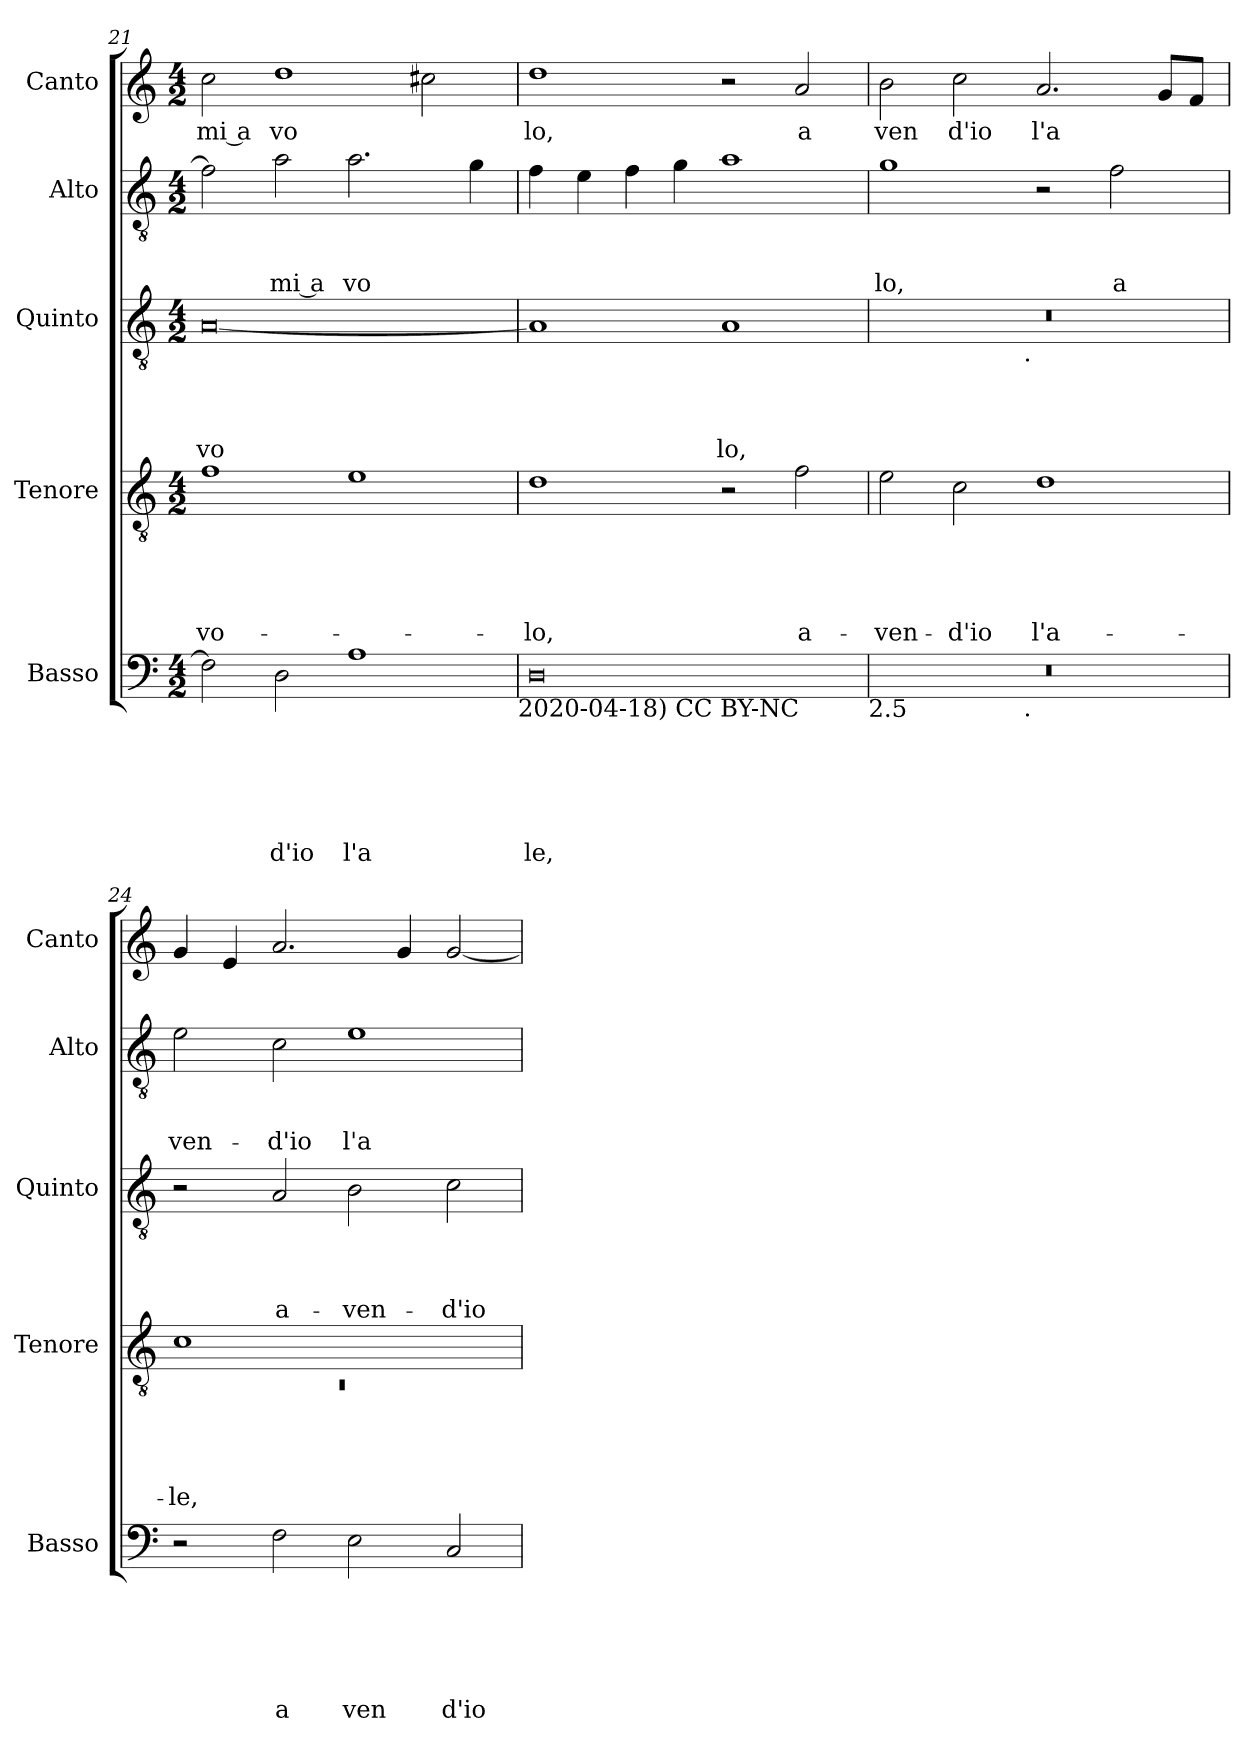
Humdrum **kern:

**kern	**text	**text	**text	**text	**text	**text	**kern	**text	**text	**text	**text	**text	**kern	**text	**text	**text	**text	**kern	**text	**text	**text	**kern	**text
*part5	*part5	*part5	*part5	*part5	*part5	*part5	*part4	*part4	*part4	*part4	*part4	*part4	*part3	*part3	*part3	*part3	*part3	*part2	*part2	*part2	*part2	*part1	*part1
*staff5	*staff5	*staff5	*staff5	*staff5	*staff5	*staff5	*staff4	*staff4	*staff4	*staff4	*staff4	*staff4	*staff3	*staff3	*staff3	*staff3	*staff3	*staff2	*staff2	*staff2	*staff2	*staff1	*staff1
*I"Basso	*	*	*	*	*	*	*I"Tenore	*	*	*	*	*	*I"Quinto	*	*	*	*	*I"Alto	*	*	*	*I"Canto	*
*I'Basso	*	*	*	*	*	*	*I'Tenore	*	*	*	*	*	*I'Quinto	*	*	*	*	*I'Alto	*	*	*	*I'Canto	*
*clefF4	*	*	*	*	*	*	*clefGv2	*	*	*	*	*	*clefGv2	*	*	*	*	*clefGv2	*	*	*	*clefG2	*
*k[]	*	*	*	*	*	*	*k[]	*	*	*	*	*	*k[]	*	*	*	*	*k[]	*	*	*	*k[]	*
*C:	*	*	*	*	*	*	*C:	*	*	*	*	*	*C:	*	*	*	*	*C:	*	*	*	*C:	*
*M4/2	*	*	*	*	*	*	*M4/2	*	*	*	*	*	*M4/2	*	*	*	*	*M4/2	*	*	*	*M4/2	*
=21	=21	=21	=21	=21	=21	=21	=21	=21	=21	=21	=21	=21	=21	=21	=21	=21	=21	=21	=21	=21	=21	=21	=21
!	!	!	!	!	!	!	!	!	!	!	!	!LO:LY:b	!	!	!	!	!LO:LY:b	!	!	!	!	!	!LO:LY:b:rj
2F\]	.	.	.	.	.	.	1f	.	.	.	.	vo-	[<0A	.	.	.	vo	2f\]	.	.	.	2cc\	mi a
!	!	!	!	!	!	!LO:LY:b	!	!	!	!	!	!	!	!	!	!	!	!	!	!	!LO:LY:b:rj	!	!LO:LY:b
2D\	.	.	.	.	.	d'io	.	.	.	.	.	.	.	.	.	.	.	(2a\	.	.	mi a	1dd	vo
!	!	!	!	!	!	!LO:LY:b	!	!	!	!	!	!	!	!	!	!	!	!	!	!	!LO:LY:b	!	!
1A	.	.	.	.	.	l'a	1e	.	.	.	.	.	.	.	.	.	.	2.a\	.	.	vo	.	.
.	.	.	.	.	.	.	.	.	.	.	.	.	.	.	.	.	.	.	.	.	.	2cc#\	.
.	.	.	.	.	.	.	.	.	.	.	.	.	.	.	.	.	.	4g\	.	.	.	.	.
!LO:TX:b:t=2020-04-18) CC BY-NC	!	!	!	!	!	!	!	!	!	!	!	!	!	!	!	!	!	!	!	!	!	!	!
=22	=22	=22	=22	=22	=22	=22	=22	=22	=22	=22	=22	=22	=22	=22	=22	=22	=22	=22	=22	=22	=22	=22	=22
!	!	!	!	!	!	!LO:LY:b	!	!	!	!	!	!LO:LY:b	!	!	!	!	!	!	!	!	!	!	!LO:LY:b
0D	.	.	.	.	.	le,	1d	.	.	.	.	-lo,	1A]	.	.	.	.	4f\	.	.	.	1dd	lo,
.	.	.	.	.	.	.	.	.	.	.	.	.	.	.	.	.	.	4e\	.	.	.	.	.
.	.	.	.	.	.	.	.	.	.	.	.	.	.	.	.	.	.	4f\	.	.	.	.	.
.	.	.	.	.	.	.	.	.	.	.	.	.	.	.	.	.	.	4g\	.	.	.	.	.
!	!	!	!	!	!	!	!	!	!	!	!	!	!	!	!	!	!LO:LY:b	!	!	!	!	!	!
.	.	.	.	.	.	.	2r	.	.	.	.	.	1A	.	.	.	lo,	1a	.	.	.	2r	.
!	!	!	!	!	!	!	!	!	!	!	!	!LO:LY:b	!	!	!	!	!	!	!	!	!	!	!LO:LY:b
.	.	.	.	.	.	.	2f\	.	.	.	.	a-	.	.	.	.	.	.	.	.	.	2a/	a
!LO:TX:b:t=2.5	!	!	!	!	!	!	!	!	!	!	!	!	!	!	!	!	!	!	!	!	!	!	!
=23	=23	=23	=23	=23	=23	=23	=23	=23	=23	=23	=23	=23	=23	=23	=23	=23	=23	=23	=23	=23	=23	=23	=23
!	!	!	!	!	!	!	!	!	!	!	!	!LO:LY:b	!	!	!	!	!	!	!	!	!LO:LY:b	!	!LO:LY:b
*^	*	*	*	*	*	*	*	*	*	*	*	*	*^	*	*	*	*	*	*	*	*	*	*
0r	2ryy	.	.	.	.	.	.	2e\	.	.	.	.	-ven-	0r	2ryy	.	.	.	.	1g	.	.	lo,	2b\	ven
!	!	!	!	!	!	!	!	!	!	!	!	!	!LO:LY:b	!	!	!	!	!	!	!	!	!	!	!	!LO:LY:b
.	4...ryy	.	.	.	.	.	.	2c\	.	.	.	.	-d'io	.	4...ryy	.	.	.	.	.	.	.	.	2cc\	d'io
!	!	!	!	!	!	!	!	!	!	!	!	!	!	!	!LO:TX:b:t=.	!	!	!	!	!	!	!	!	!	!
!	!LO:TX:b:t=.	!	!	!	!	!	!	!	!	!	!	!	!	!	!	!	!	!	!	!	!	!	!	!	!
.	1ryy	.	.	.	.	.	.	.	.	.	.	.	.	.	1ryy	.	.	.	.	.	.	.	.	.	.
!	!	!	!	!	!	!	!	!	!	!	!	!	!LO:LY:b	!	!	!	!	!	!	!	!	!	!	!	!LO:LY:b
.	.	.	.	.	.	.	.	1d	.	.	.	.	l'a-	.	.	.	.	.	.	2r	.	.	.	2.a/	l'a
!	!	!	!	!	!	!	!	!	!	!	!	!	!	!	!	!	!	!	!	!	!	!	!LO:LY:b	!	!
.	.	.	.	.	.	.	.	.	.	.	.	.	.	.	.	.	.	.	.	2f\	.	.	a	.	.
.	.	.	.	.	.	.	.	.	.	.	.	.	.	.	.	.	.	.	.	.	.	.	.	8g/L	.
.	.	.	.	.	.	.	.	.	.	.	.	.	.	.	.	.	.	.	.	.	.	.	.	8f/J	.
.	32ryy	.	.	.	.	.	.	.	.	.	.	.	.	.	32ryy	.	.	.	.	.	.	.	.	.	.
!!LO:PB:g=z
=24	=24	=24	=24	=24	=24	=24	=24	=24	=24	=24	=24	=24	=24	=24	=24	=24	=24	=24	=24	=24	=24	=24	=24	=24	=24
*	*	*	*	*	*	*	*	*^	*	*	*	*	*	*	*	*	*	*	*	*	*	*	*	*	*
!	!	!	!	!	!	!	!	!	!LO:N:vis=1	!	!	!	!	!LO:LY:b	!	!	!	!	!	!	!	!	!	!LO:LY:b	!	!
*v	*v	*	*	*	*	*	*	*	*	*	*	*	*	*	*v	*v	*	*	*	*	*	*	*	*	*	*
2r	.	.	.	.	.	.	1c	0rC	.	.	.	.	-le,	2r	.	.	.	.	2e\	.	.	ven-	4g/	.
.	.	.	.	.	.	.	.	.	.	.	.	.	.	.	.	.	.	.	.	.	.	.	4e/	.
!	!	!	!	!	!	!LO:LY:b	!	!	!	!	!	!	!	!	!	!	!	!LO:LY:b	!	!	!	!LO:LY:b	!	!
2F\	.	.	.	.	.	a	.	.	.	.	.	.	.	2A/	.	.	.	a-	2c\	.	.	-d'io	2.a/	.
!	!	!	!	!	!	!LO:LY:b	!	!	!	!	!	!	!	!	!	!	!	!LO:LY:b	!	!	!	!LO:LY:b	!	!
2E\	.	.	.	.	.	ven	1ryy	.	.	.	.	.	.	2B\	.	.	.	-ven-	1e	.	.	l'a-	.	.
.	.	.	.	.	.	.	.	.	.	.	.	.	.	.	.	.	.	.	.	.	.	.	4g/	.
!	!	!	!	!	!	!LO:LY:b	!	!	!	!	!	!	!	!	!	!	!	!LO:LY:b	!	!	!	!	!	!
2C/	.	.	.	.	.	d'io	.	.	.	.	.	.	.	2c\	.	.	.	-d'io	.	.	.	.	[<2g/	.
*	*	*	*	*	*	*	*v	*v	*	*	*	*	*	*	*	*	*	*	*	*	*	*	*	*
=	=	=	=	=	=	=	=	=	=	=	=	=	=	=	=	=	=	=	=	=	=	=	=
*-	*-	*-	*-	*-	*-	*-	*-	*-	*-	*-	*-	*-	*-	*-	*-	*-	*-	*-	*-	*-	*-	*-	*-
